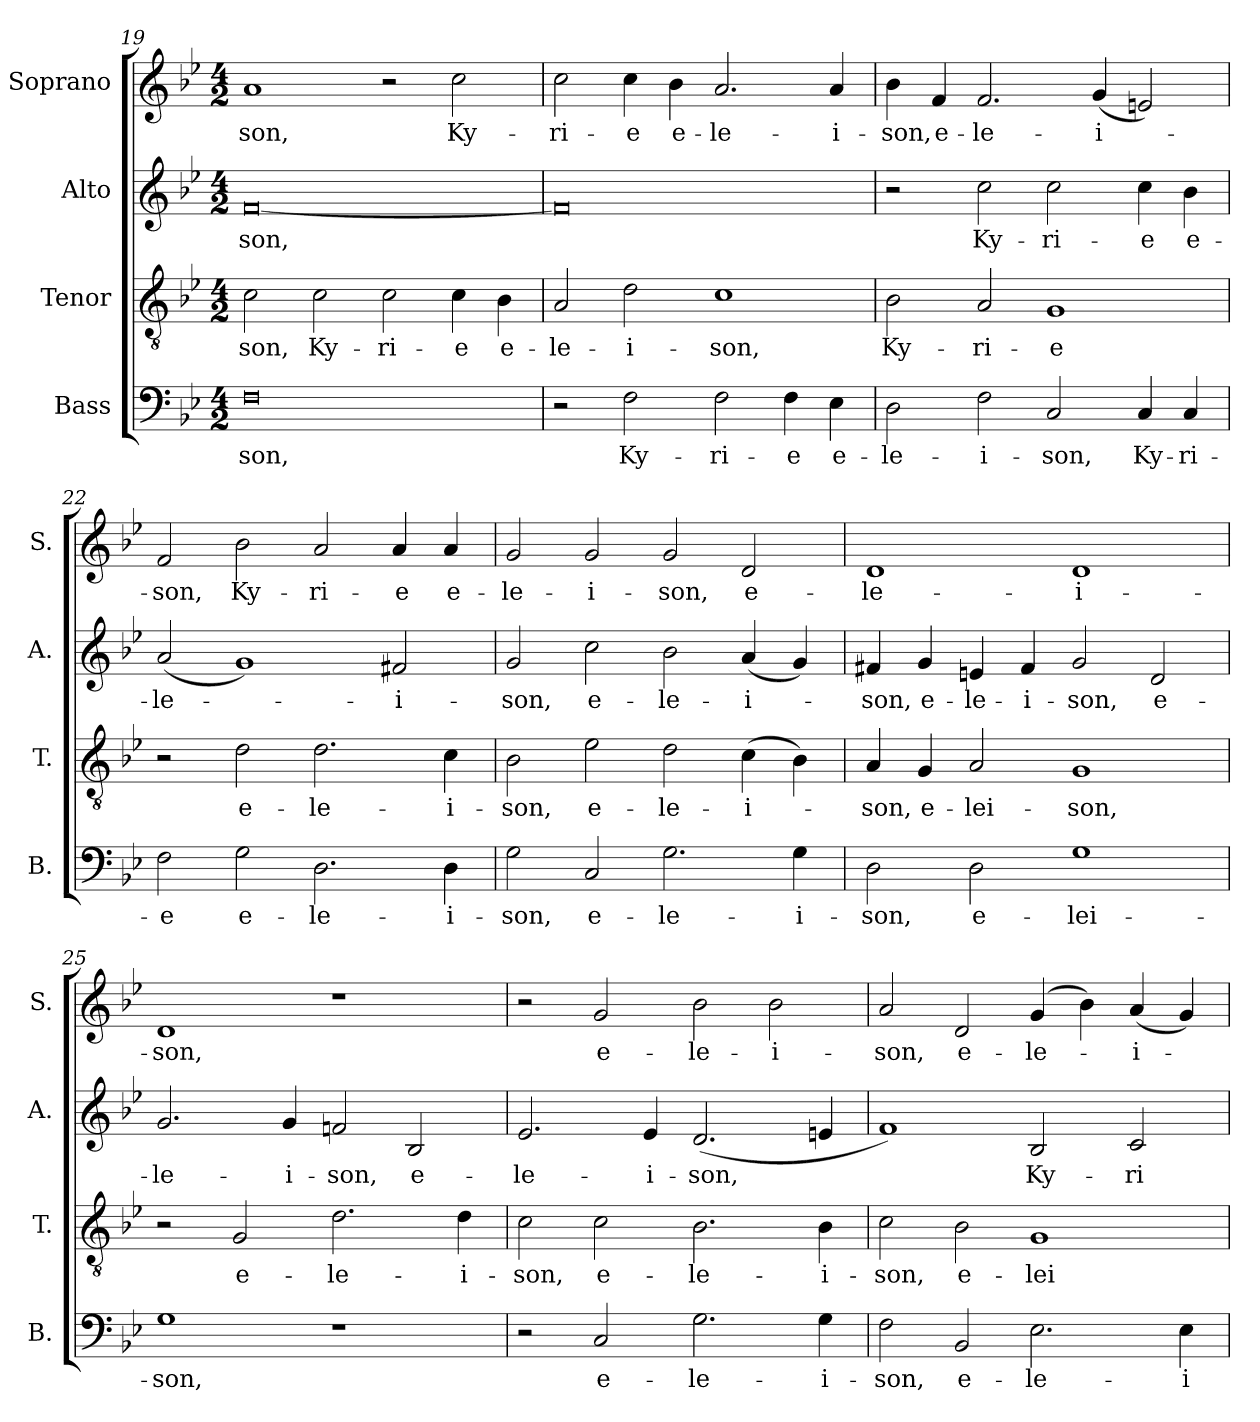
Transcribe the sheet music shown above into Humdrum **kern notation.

**kern	**text	**kern	**text	**kern	**text	**kern	**text
*part4	*part4	*part3	*part3	*part2	*part2	*part1	*part1
*staff4	*staff4	*staff3	*staff3	*staff2	*staff2	*staff1	*staff1
*I"Bass	*	*I"Tenor	*	*I"Alto	*	*I"Soprano	*
*I'B.	*	*I'T.	*	*I'A.	*	*I'S.	*
*clefF4	*	*clefGv2	*	*clefG2	*	*clefG2	*
*	*	*ITrd7c12	*	*	*	*	*
*k[b-e-]	*	*k[b-e-]	*	*k[b-e-]	*	*k[b-e-]	*
*B-:	*	*B-:	*	*B-:	*	*B-:	*
*M4/2	*	*M4/2	*	*M4/2	*	*M4/2	*
=19	=19	=19	=19	=19	=19	=19	=19
!	!LO:LY:b	!	!LO:LY:b	!	!LO:LY:b	!	!LO:LY:b
0F	-son,	2C\	-son,	[0f	-son,	1a	-son,
!	!	!	!LO:LY:b	!	!	!	!
.	.	2C\	Ky-	.	.	.	.
!	!	!	!LO:LY:b	!	!	!	!
.	.	2C\	-ri-	.	.	2r	.
!	!	!	!LO:LY:b	!	!	!	!LO:LY:b
.	.	4C\	-e	.	.	2cc\	Ky-
!	!	!	!LO:LY:b	!	!	!	!
.	.	4BB-\	e-	.	.	.	.
=20	=20	=20	=20	=20	=20	=20	=20
!	!	!	!LO:LY:b	!	!	!	!LO:LY:b
2r	.	2AA/	-le-	0f]	.	2cc\	-ri-
!	!LO:LY:b	!	!LO:LY:b	!	!	!	!LO:LY:b
2F\	Ky-	2D\	-i-	.	.	4cc\	-e
!	!	!	!	!	!	!	!LO:LY:b
.	.	.	.	.	.	4b-\	e-
!	!LO:LY:b	!	!LO:LY:b	!	!	!	!LO:LY:b
2F\	-ri-	1C	-son,	.	.	2.a/	-le-
!	!LO:LY:b	!	!	!	!	!	!
4F\	-e	.	.	.	.	.	.
!	!LO:LY:b	!	!	!	!	!	!LO:LY:b
4E-\	e-	.	.	.	.	4a/	-i-
!!LO:LB:g=z
=21	=21	=21	=21	=21	=21	=21	=21
!	!LO:LY:b	!	!LO:LY:b	!	!	!	!LO:LY:b
2D\	-le-	2BB-\	Ky-	2r	.	4b-\	-son,
!	!	!	!	!	!	!	!LO:LY:b
.	.	.	.	.	.	4f/	e-
!	!LO:LY:b	!	!LO:LY:b	!	!LO:LY:b	!	!LO:LY:b
2F\	-i-	2AA/	-ri-	2cc\	Ky-	2.f/	-le-
!	!LO:LY:b	!	!LO:LY:b	!	!LO:LY:b	!	!
2C/	-son,	1GG	-e	2cc\	-ri-	.	.
!	!	!	!	!	!	!	!LO:LY:b
.	.	.	.	.	.	(<4g/	-i-
!	!LO:LY:b	!	!	!	!LO:LY:b	!	!
4C/	Ky-	.	.	4cc\	-e	2en/)	.
!	!LO:LY:b	!	!	!	!LO:LY:b	!	!
4C/	-ri-	.	.	4b-\	e-	.	.
=22	=22	=22	=22	=22	=22	=22	=22
!	!LO:LY:b	!	!	!	!LO:LY:b	!	!LO:LY:b
2F\	-e	2r	.	(<2a/	-le-	2f/	-son,
!	!LO:LY:b	!	!LO:LY:b	!	!	!	!LO:LY:b
2G\	e-	2D\	e-	1g)	.	2b-\	Ky-
!	!LO:LY:b	!	!LO:LY:b	!	!	!	!LO:LY:b
2.D\	-le-	2.D\	-le-	.	.	2a/	-ri-
!	!	!	!	!	!LO:LY:b	!	!LO:LY:b
.	.	.	.	2f#X/	-i-	4a/	-e
!	!LO:LY:b	!	!LO:LY:b	!	!	!	!LO:LY:b
4D\	-i-	4C\	-i-	.	.	4a/	e-
!!LO:LB:g=z
=23	=23	=23	=23	=23	=23	=23	=23
!	!LO:LY:b	!	!LO:LY:b	!	!LO:LY:b	!	!LO:LY:b
2G\	-son,	2BB-\	-son,	2g/	-son,	2g/	-le-
!	!LO:LY:b	!	!LO:LY:b	!	!LO:LY:b	!	!LO:LY:b
2C/	e-	2E-\	e-	2cc\	e-	2g/	-i-
!	!LO:LY:b	!	!LO:LY:b	!	!LO:LY:b	!	!LO:LY:b
2.G\	-le-	2D\	-le-	2b-\	-le-	2g/	-son,
!	!	!	!LO:LY:b	!	!LO:LY:b	!	!LO:LY:b
.	.	(>4C\	-i-	(<4a/	-i-	2d/	e-
!	!LO:LY:b	!	!	!	!	!	!
4G\	-i-	4BB-\)	.	4g/)	.	.	.
=24	=24	=24	=24	=24	=24	=24	=24
!	!LO:LY:b	!	!LO:LY:b	!	!LO:LY:b	!	!LO:LY:b
2D\	-son,	4AA/	-son,	4f#X/	-son,	1d	-le-
!	!	!	!LO:LY:b	!	!LO:LY:b	!	!
.	.	4GG/	e-	4g/	e-	.	.
!	!LO:LY:b	!	!LO:LY:b	!	!LO:LY:b	!	!
2D\	e-	2AA/	-lei-	4en/	-le-	.	.
!	!	!	!	!	!LO:LY:b	!	!
.	.	.	.	4f#/	-i-	.	.
!	!LO:LY:b	!	!LO:LY:b	!	!LO:LY:b	!	!LO:LY:b
1G	-lei-	1GG	-son,	2g/	-son,	1d	-i-
!	!	!	!	!	!LO:LY:b	!	!
.	.	.	.	2d/	e-	.	.
=25	=25	=25	=25	=25	=25	=25	=25
!	!LO:LY:b	!	!	!	!LO:LY:b	!	!LO:LY:b
1G	-son,	2r	.	2.g/	-le-	1d	-son,
!	!	!	!LO:LY:b	!	!	!	!
.	.	2GG/	e-	.	.	.	.
!	!	!	!	!	!LO:LY:b	!	!
.	.	.	.	4g/	-i-	.	.
!	!	!	!LO:LY:b	!	!LO:LY:b	!	!
1r	.	2.D\	-le-	2fn/	-son,	1r	.
!	!	!	!	!	!LO:LY:b	!	!
.	.	.	.	2B-/	e-	.	.
!	!	!	!LO:LY:b	!	!	!	!
.	.	4D\	-i-	.	.	.	.
=26	=26	=26	=26	=26	=26	=26	=26
!	!	!	!LO:LY:b	!	!LO:LY:b	!	!
2r	.	2C\	-son,	2.e-/	-le-	2r	.
!	!LO:LY:b	!	!LO:LY:b	!	!	!	!LO:LY:b
2C/	e-	2C\	e-	.	.	2g/	e-
!	!	!	!	!	!LO:LY:b	!	!
.	.	.	.	4e-/	-i-	.	.
!	!LO:LY:b	!	!LO:LY:b	!	!LO:LY:b	!	!LO:LY:b
2.G\	-le-	2.BB-\	-le-	(<2.d/	-son,	2b-\	-le-
!	!	!	!	!	!	!	!LO:LY:b
.	.	.	.	.	.	2b-\	-i-
!	!LO:LY:b	!	!LO:LY:b	!	!	!	!
4G\	-i-	4BB-\	-i-	4en/	.	.	.
=27	=27	=27	=27	=27	=27	=27	=27
!	!LO:LY:b	!	!LO:LY:b	!	!	!	!LO:LY:b
2F\	-son,	2C\	-son,	1f)	.	2a/	-son,
!	!LO:LY:b	!	!LO:LY:b	!	!	!	!LO:LY:b
2BB-/	e-	2BB-\	e-	.	.	2d/	e-
!	!LO:LY:b	!	!LO:LY:b	!	!LO:LY:b	!	!LO:LY:b
2.E-\	-le-	1GG	-lei-	2B-/	Ky-	(>4g/	-le-
.	.	.	.	.	.	4b-\)	.
!	!	!	!	!	!LO:LY:b	!	!LO:LY:b
.	.	.	.	2c/	-ri-	(<4a/	-i-
!	!LO:LY:b	!	!	!	!	!	!
4E-\	-i-	.	.	.	.	4g/)	.
=	=	=	=	=	=	=	=
*-	*-	*-	*-	*-	*-	*-	*-
